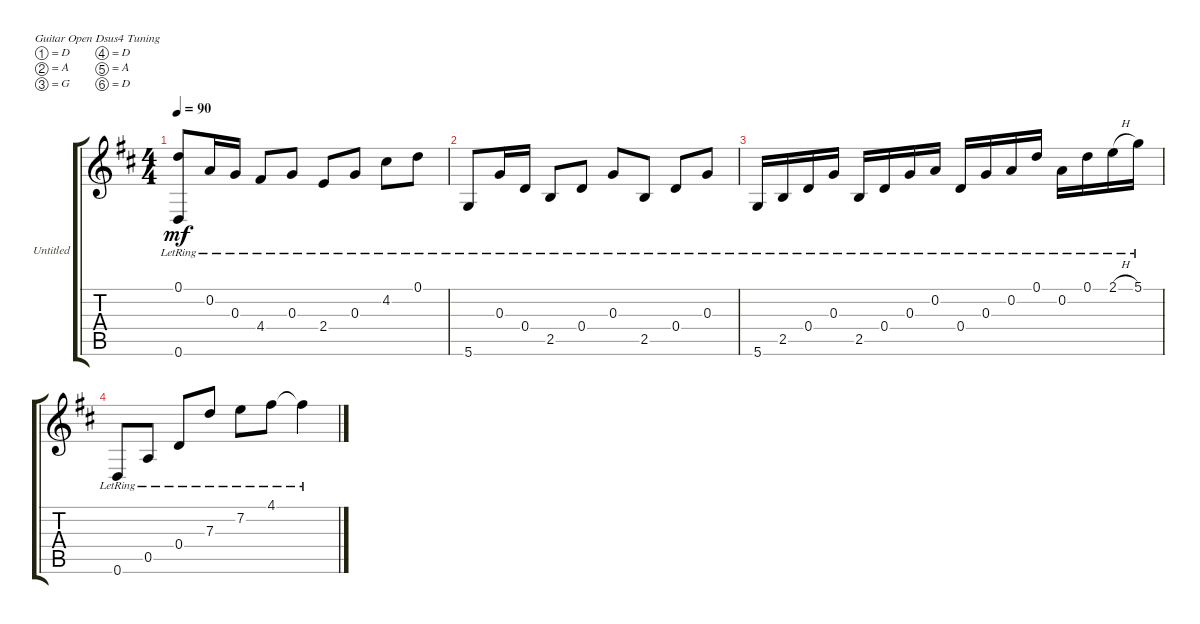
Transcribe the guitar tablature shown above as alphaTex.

\bracketExtendMode groupsimilarinstruments
\firstSystemTrackNameOrientation horizontal
\otherSystemsTrackNameOrientation horizontal
\track ("Untitled" "Untitled") {instrument acousticguitarsteel}
\staff {score tabs}
\tuning (D4 A3 G3 D3 A2 D2)
\ts (4 4)
\tempo 90
\clef g2
\ks d
(0.1{lr} 0.6{lr}).8{dy mf} 0.2{lr}.16 0.3{lr}.16 4.4{lr}.8 0.3{lr}.8 2.4{lr}.8 0.3{lr}.8 4.2{lr}.8 0.1{lr}.8 |
5.6{lr}.8 0.3{lr}.16 0.4{lr}.16 2.5{lr}.8 0.4{lr}.8 0.3{lr}.8 2.5{lr}.8 0.4{lr}.8 0.3{lr}.8 |
5.6{lr}.16 2.5{lr}.16 0.4{lr}.16 0.3{lr}.16 2.5{lr}.16 0.4{lr}.16 0.3{lr}.16 0.2{lr}.16 0.4{lr}.16 0.3{lr}.16 0.2{lr}.16 0.1{lr}.16 0.2{lr}.16 0.1{lr}.16 2.1{h lr}.16 5.1{lr}.16 |
0.6{lr}.8 0.5{lr}.8 0.4{lr}.8 7.3{lr}.8 7.2{lr}.8 4.1{lr}.8 4.1{lr t}.4
